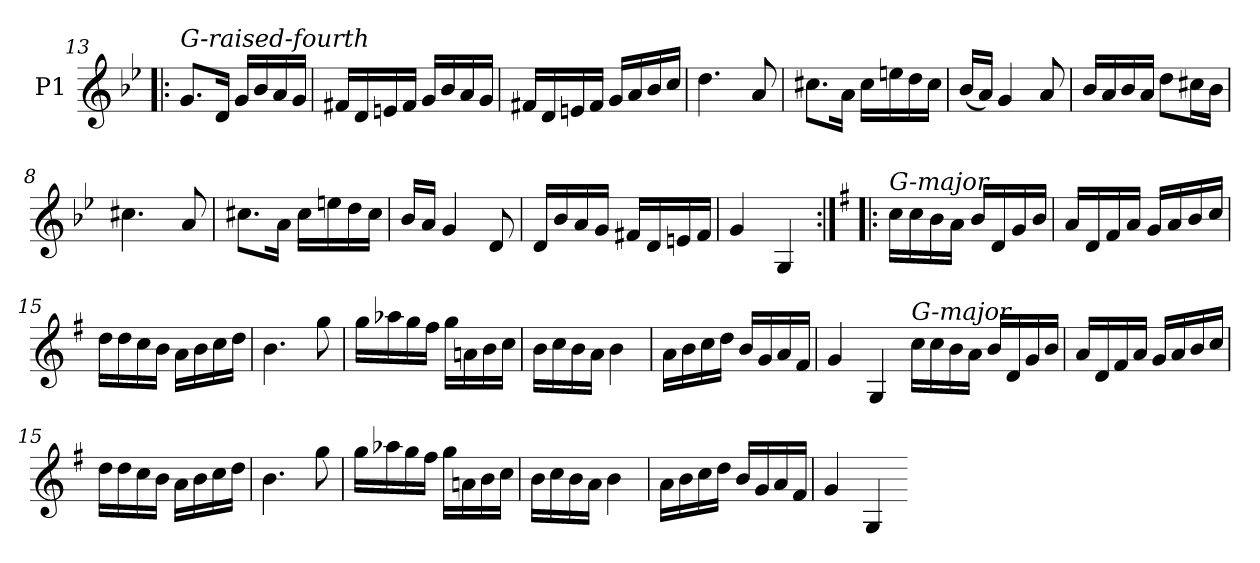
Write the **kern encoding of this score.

**kern
*part1
*staff1
*I"P1
*clefG2
*k[b-e-]
=13!|:
!LO:TX:a:i:t=G-raised-fourth
8.gL
16dJk
16gLL
16b-
16a
16gJJ
=2
16f#XLL
16d
16en
16f#JJ
16gLL
16b-
16a
16gJJ
=3
16f#XLL
16d
16en
16f#JJ
16gLL
16a
16b-
16ccJJ
=4
4.dd
8a
=5
8.cc#XL
16aJk
16cc#LL
16een
16dd
16cc#JJ
=6
(16b-LL
16aJJ)
4g
8a
=7
16b-LL
16a
16b-
16aJJ
8ddL
16cc#XL
16b-JJ
=8
4.cc#X
8a
=9
8.cc#XL
16aJk
16cc#LL
16een
16dd
16cc#JJ
=10
16b-LL
16aJJ
4g
8d
=11
16dLL
16b-
16a
16gJJ
16f#XLL
16d
16en
16f#JJ
=12
4g
4G
=13:|!|:
*k[f#]
*G:
!LO:TX:a:i:t=G-major
16ccLL
16cc
16b
16aJJ
16bLL
16d
16g
16bJJ
=14
16aLL
16d
16f#
16aJJ
16gLL
16a
16b
16ccJJ
=15
16ddLL
16dd
16cc
16bJJ
16aLL
16b
16cc
16ddJJ
=16
4.b
8gg
=17
16ggLL
16aa-X
16gg
16ff#JJ
16ggLL
16an
16b
16ccJJ
=18
16bLL
16cc
16b
16aJJ
4b
=19
16aLL
16b
16cc
16ddJJ
16bLL
16g
16a
16f#JJ
=20
4g
4G
!LO:TX:a:i:t=G-major
16ccLL
16cc
16b
16aJJ
16bLL
16d
16g
16bJJ
=14
16aLL
16d
16f#
16aJJ
16gLL
16a
16b
16ccJJ
=15
16ddLL
16dd
16cc
16bJJ
16aLL
16b
16cc
16ddJJ
=16
4.b
8gg
=17
16ggLL
16aa-X
16gg
16ff#JJ
16ggLL
16an
16b
16ccJJ
=18
16bLL
16cc
16b
16aJJ
4b
=19
16aLL
16b
16cc
16ddJJ
16bLL
16g
16a
16f#JJ
=20
4g
4G
=-
*-
